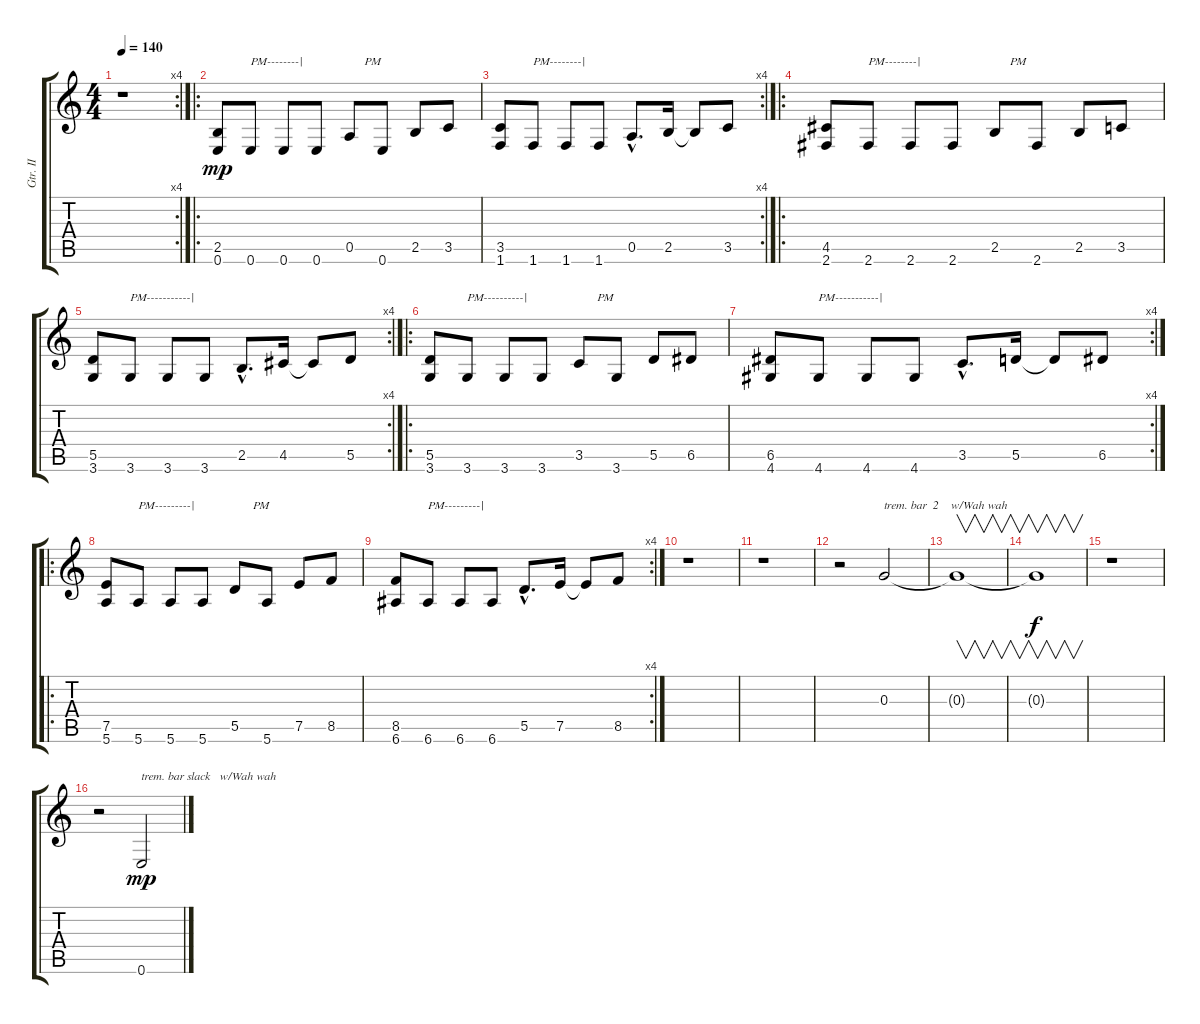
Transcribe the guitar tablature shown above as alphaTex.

\track ("Gtr. II" "Gtr. II") {instrument distortionguitar}
\staff {score tabs}
\tuning (E4 B3 G3 D3 A2 E2) {hide}
\rc 4
\ts (4 4)
\tempo 140
\clef g2
\ks c
r.1{dy mp} |
\ro
(2.5 0.6).8 0.6.8{txt "PM--------|" instrument overdrivenguitar} 0.6.8 0.6.8 0.5.8{txt "     PM" instrument distortionguitar} 0.6.8{instrument overdrivenguitar} 2.5.8{instrument distortionguitar} 3.5.8 |
\rc 4
(3.5 1.6).8 1.6.8{txt "PM--------|" instrument overdrivenguitar} 1.6.8 1.6.8 0.5{hac}.8{d instrument distortionguitar} 2.5.16 2.5{t}.8 3.5.8 |
\ro
(4.5 2.6).8 2.6.8{txt "PM--------|" instrument overdrivenguitar} 2.6.8 2.6.8 2.5.8{txt "     PM" instrument distortionguitar} 2.6.8{instrument overdrivenguitar} 2.5.8{instrument distortionguitar} 3.5.8 |
\rc 4
(5.5 3.6).8 3.6.8{txt "PM-----------|" instrument overdrivenguitar} 3.6.8 3.6.8 2.5{hac}.8{d instrument distortionguitar} 4.5.16 4.5{t}.8 5.5.8 |
\ro
(5.5 3.6).8 3.6.8{txt "PM----------|" instrument overdrivenguitar} 3.6.8 3.6.8 3.5.8{txt "      PM" instrument distortionguitar} 3.6.8{instrument overdrivenguitar} 5.5.8{instrument distortionguitar} 6.5.8 |
\rc 4
(6.5 4.6).8 4.6.8{txt "PM-----------|" instrument overdrivenguitar} 4.6.8 4.6.8 3.5{hac}.8{d instrument distortionguitar} 5.5.16 5.5{t}.8 6.5.8 |
\ro
(7.5 5.6).8 5.6.8{txt "PM---------|" instrument overdrivenguitar} 5.6.8 5.6.8 5.5.8{txt "      PM" instrument distortionguitar} 5.6.8{instrument overdrivenguitar} 7.5.8{instrument distortionguitar} 8.5.8 |
\rc 4
(8.5 6.6).8 6.6.8{txt "PM---------|" instrument overdrivenguitar} 6.6.8 6.6.8 5.5{hac}.8{d instrument distortionguitar} 7.5.16 7.5{t}.8 8.5.8 |
r.1 |
r.1 |
r.2 0.3.2{txt "trem. bar  2    w/Wah wah"} |
0.3{t}.1{v volume 8} |
0.3{t}.1{v dy f volume 3} |
r.1{volume 16} |
r.2 0.6.2{txt "trem. bar slack   w/Wah wah" dy mp}
